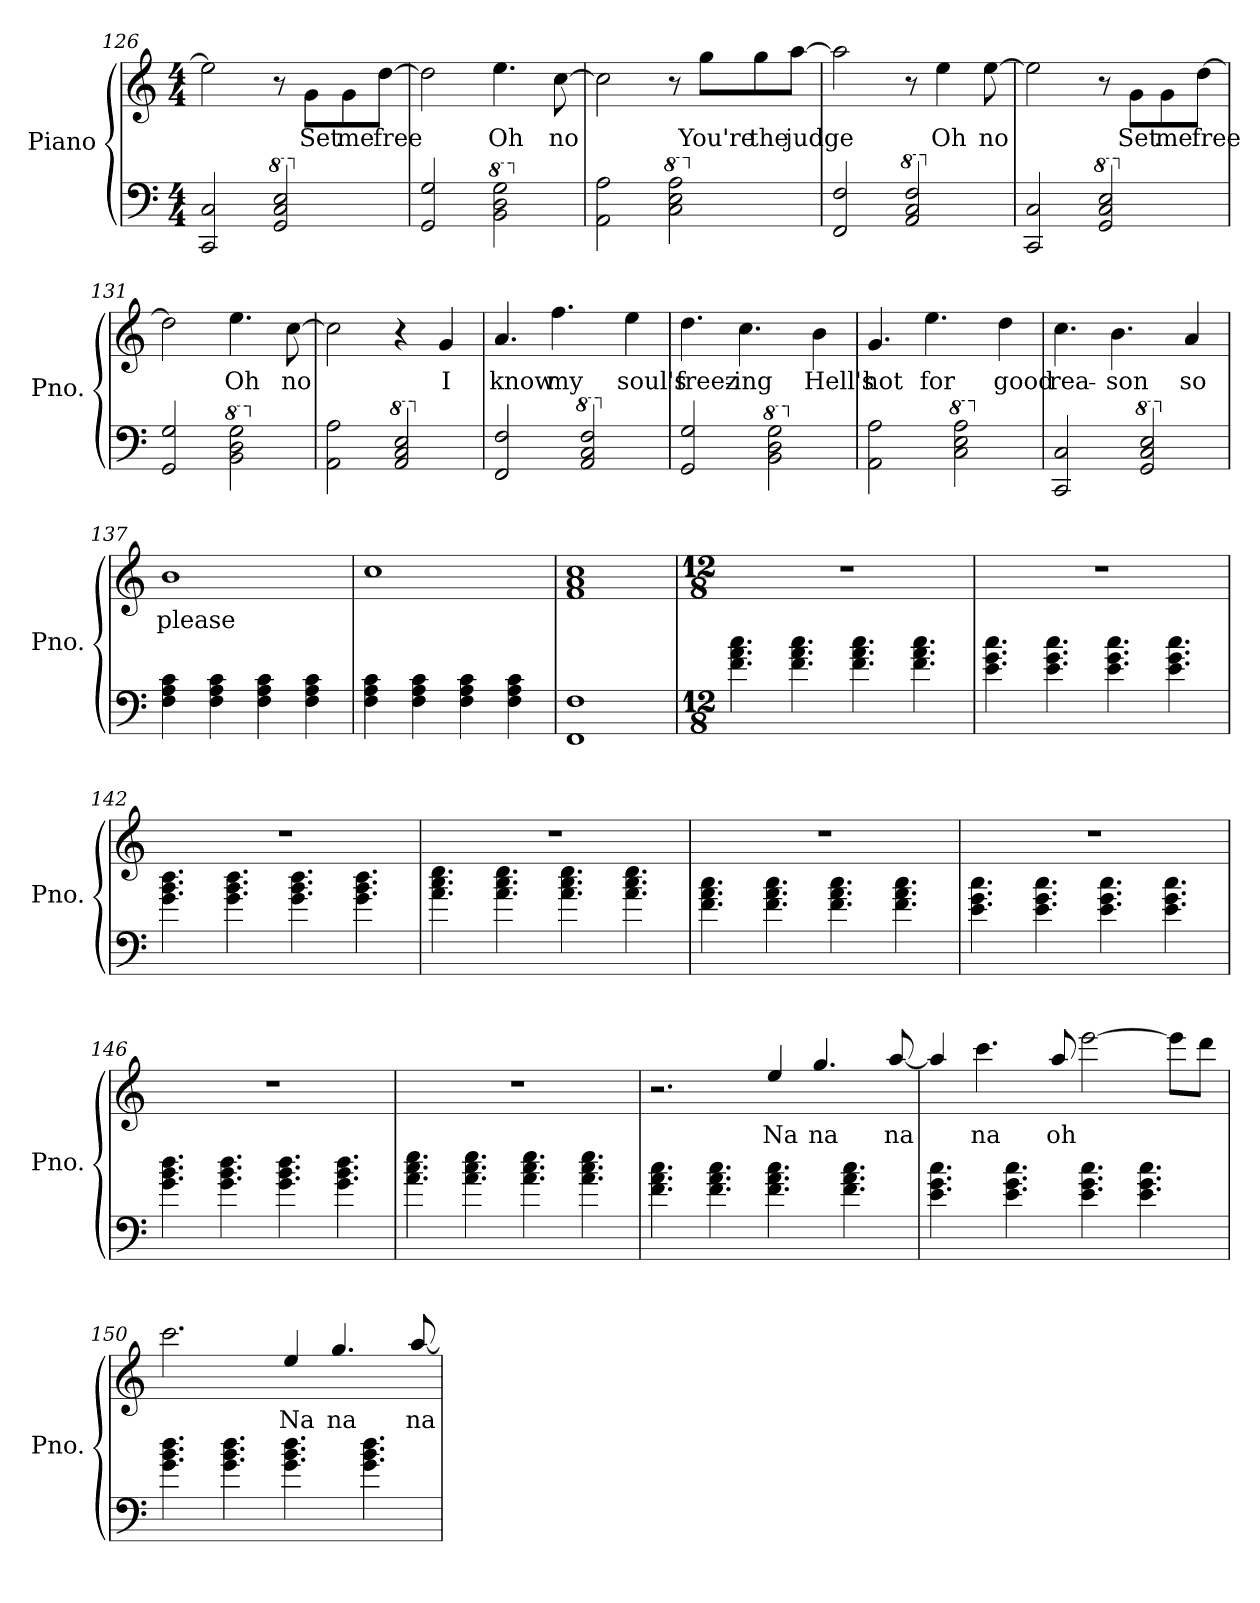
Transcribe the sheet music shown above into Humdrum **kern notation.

**kern	**kern	**text
*part1	*part1	*part1
*staff2	*staff1	*staff1
*I"Piano	*	*
*I'Pno.	*	*
*clefF4	*clefG2	*
*k[]	*k[]	*
*M4/4	*M4/4	*
=126	=126	=126
2CC/ 2C/	2ee\]	.
*8va	*	*
2G/ 2c/ 2e/	8r	.
.	8g\L	Set
.	8g\	me
.	[8dd\J	free
=127	=127	=127
*X8va	*	*
2GG/ 2G/	2dd\]	.
*8va	*	*
2B\ 2d\ 2g\	4.ee\	Oh
.	[8cc\	no
!!LO:LB:g=z
=128	=128	=128
*X8va	*	*
2AA\ 2A\	2cc\]	.
*8va	*	*
2c\ 2e\ 2a\	8r	.
.	8gg\L	You're
.	8gg\	the
.	[8aa\J	judge
=129	=129	=129
*X8va	*	*
2FF/ 2F/	2aa\]	.
*8va	*	*
2A/ 2c/ 2f/	8r	.
.	4ee\	Oh
.	[8ee\	no
=130	=130	=130
*X8va	*	*
2CC/ 2C/	2ee\]	.
*8va	*	*
2G/ 2c/ 2e/	8r	.
.	8g\L	Set
.	8g\	me
.	[8dd\J	free
=131	=131	=131
*X8va	*	*
2GG/ 2G/	2dd\]	.
*8va	*	*
2B\ 2d\ 2g\	4.ee\	Oh
.	[8cc\	no
=132	=132	=132
*X8va	*	*
2AA\ 2A\	2cc\]	.
*8va	*	*
2A/ 2c/ 2e/	4r	.
.	4g/	I
!!LO:PB:g=z
=133	=133	=133
*X8va	*	*
2FF/ 2F/	4.a/	know
.	4.ff\	my
*8va	*	*
2A/ 2c/ 2f/	.	.
.	4ee\	soul's
=134	=134	=134
*X8va	*	*
2GG/ 2G/	4.dd\	freez-
.	4.cc\	-ing
*8va	*	*
2B\ 2d\ 2g\	.	.
.	4b\	Hell's
=135	=135	=135
*X8va	*	*
2AA\ 2A\	4.g/	hot
.	4.ee\	for
*8va	*	*
2c\ 2e\ 2a\	.	.
.	4dd\	good
=136	=136	=136
*X8va	*	*
2CC/ 2C/	4.cc\	rea-
.	4.b\	-son
*8va	*	*
2G/ 2c/ 2e/	.	.
.	4a/	so
=137	=137	=137
*X8va	*	*
4F\ 4A\ 4c\	1b	please
4F\ 4A\ 4c\	.	.
4F\ 4A\ 4c\	.	.
4F\ 4A\ 4c\	.	.
=138	=138	=138
4F\ 4A\ 4c\	1cc	.
4F\ 4A\ 4c\	.	.
4F\ 4A\ 4c\	.	.
4F\ 4A\ 4c\	.	.
!!LO:LB:g=z
=139	=139	=139
1FF 1F	1f 1a 1cc	.
=140	=140	=140
*M12/8	*M12/8	*
*	*MM246	*
4.f\ 4.a\ 4.cc\	1.r	.
4.f\ 4.a\ 4.cc\	.	.
4.f\ 4.a\ 4.cc\	.	.
4.f\ 4.a\ 4.cc\	.	.
=141	=141	=141
4.e\ 4.g\ 4.cc\	1.r	.
4.e\ 4.g\ 4.cc\	.	.
4.e\ 4.g\ 4.cc\	.	.
4.e\ 4.g\ 4.cc\	.	.
=142	=142	=142
4.g\ 4.b\ 4.dd\	1.r	.
4.g\ 4.b\ 4.dd\	.	.
4.g\ 4.b\ 4.dd\	.	.
4.g\ 4.b\ 4.dd\	.	.
=143	=143	=143
4.a\ 4.cc\ 4.ee\	1.r	.
4.a\ 4.cc\ 4.ee\	.	.
4.a\ 4.cc\ 4.ee\	.	.
4.a\ 4.cc\ 4.ee\	.	.
!!LO:LB:g=z
=144	=144	=144
4.f\ 4.a\ 4.cc\	1.r	.
4.f\ 4.a\ 4.cc\	.	.
4.f\ 4.a\ 4.cc\	.	.
4.f\ 4.a\ 4.cc\	.	.
=145	=145	=145
4.e\ 4.g\ 4.cc\	1.r	.
4.e\ 4.g\ 4.cc\	.	.
4.e\ 4.g\ 4.cc\	.	.
4.e\ 4.g\ 4.cc\	.	.
=146	=146	=146
4.g\ 4.b\ 4.dd\	1.r	.
4.g\ 4.b\ 4.dd\	.	.
4.g\ 4.b\ 4.dd\	.	.
4.g\ 4.b\ 4.dd\	.	.
=147	=147	=147
4.a\ 4.cc\ 4.ee\	1.r	.
4.a\ 4.cc\ 4.ee\	.	.
4.a\ 4.cc\ 4.ee\	.	.
4.a\ 4.cc\ 4.ee\	.	.
=148	=148	=148
4.f\ 4.a\ 4.cc\	2.r	.
4.f\ 4.a\ 4.cc\	.	.
4.f\ 4.a\ 4.cc\	4ee/	Na
.	4.gg/	na
4.f\ 4.a\ 4.cc\	.	.
.	[8aa/	na
!!LO:LB:g=z
=149	=149	=149
4.e\ 4.g\ 4.cc\	4aa/]	.
.	4.ccc\	na
4.e\ 4.g\ 4.cc\	.	.
.	8aa/	oh
4.e\ 4.g\ 4.cc\	[2eee\	.
4.e\ 4.g\ 4.cc\	.	.
.	8eee\L]	.
.	8ddd\J	.
=150	=150	=150
4.g\ 4.b\ 4.dd\	2.ccc\	.
4.g\ 4.b\ 4.dd\	.	.
4.g\ 4.b\ 4.dd\	4ee/	Na
.	4.gg/	na
4.g\ 4.b\ 4.dd\	.	.
.	[8aa/	na
=	=	=
*-	*-	*-
